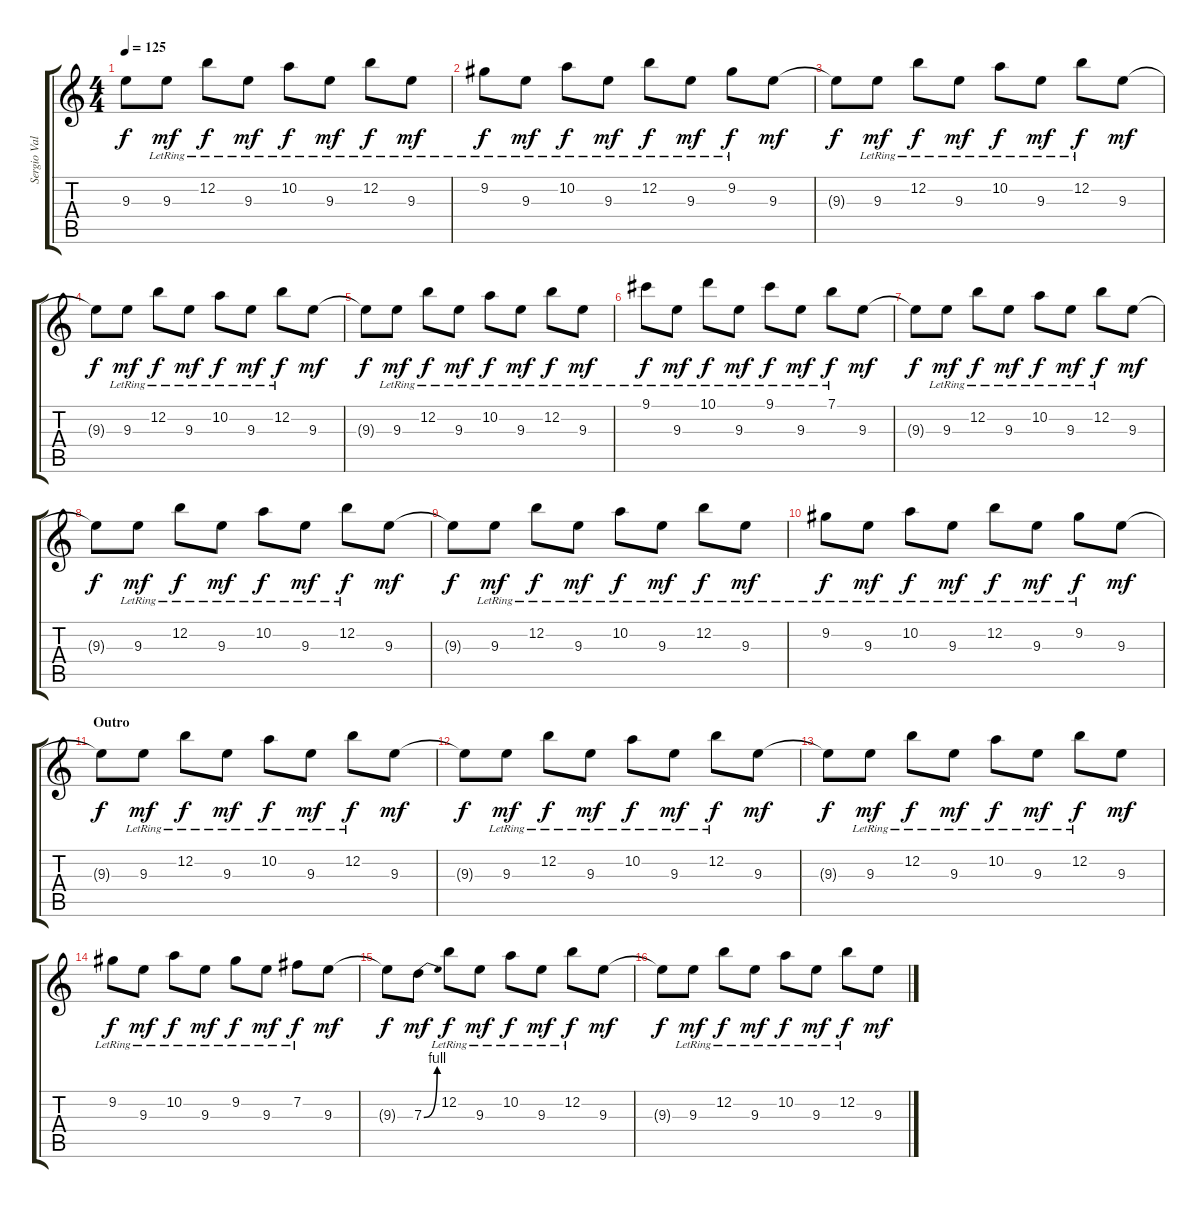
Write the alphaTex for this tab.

\track ("Sergio Vallín" "Sergio Val") {instrument overdrivenguitar}
\staff {score tabs}
\tuning (E4 B3 G3 D3 A2 E2) {hide}
\ts (4 4)
\tempo 125
\clef g2
\ks c
9.3{t}.8{dy f} 9.3{lr}.8{dy mf} 12.2{lr}.8{dy f} 9.3{lr}.8{dy mf} 10.2{lr}.8{dy f} 9.3{lr}.8{dy mf} 12.2{lr}.8{dy f} 9.3{lr}.8{dy mf} |
9.2{lr}.8{dy f} 9.3{lr}.8{dy mf} 10.2{lr}.8{dy f} 9.3{lr}.8{dy mf} 12.2{lr}.8{dy f} 9.3{lr}.8{dy mf} 9.2{lr}.8{dy f} 9.3.8{dy mf} |
9.3{t}.8{dy f} 9.3{lr}.8{dy mf} 12.2{lr}.8{dy f} 9.3{lr}.8{dy mf} 10.2{lr}.8{dy f} 9.3{lr}.8{dy mf} 12.2{lr}.8{dy f} 9.3.8{dy mf} |
9.3{t}.8{dy f} 9.3{lr}.8{dy mf} 12.2{lr}.8{dy f} 9.3{lr}.8{dy mf} 10.2{lr}.8{dy f} 9.3{lr}.8{dy mf} 12.2{lr}.8{dy f} 9.3.8{dy mf} |
9.3{t}.8{dy f} 9.3{lr}.8{dy mf} 12.2{lr}.8{dy f} 9.3{lr}.8{dy mf} 10.2{lr}.8{dy f} 9.3{lr}.8{dy mf} 12.2{lr}.8{dy f} 9.3{lr}.8{dy mf} |
9.1{lr}.8{dy f} 9.3{lr}.8{dy mf} 10.1{lr}.8{dy f} 9.3{lr}.8{dy mf} 9.1{lr}.8{dy f} 9.3{lr}.8{dy mf} 7.1{lr}.8{dy f} 9.3.8{dy mf} |
9.3{t}.8{dy f} 9.3{lr}.8{dy mf} 12.2{lr}.8{dy f} 9.3{lr}.8{dy mf} 10.2{lr}.8{dy f} 9.3{lr}.8{dy mf} 12.2{lr}.8{dy f} 9.3.8{dy mf} |
9.3{t}.8{dy f} 9.3{lr}.8{dy mf} 12.2{lr}.8{dy f} 9.3{lr}.8{dy mf} 10.2{lr}.8{dy f} 9.3{lr}.8{dy mf} 12.2{lr}.8{dy f} 9.3.8{dy mf} |
9.3{t}.8{dy f} 9.3{lr}.8{dy mf} 12.2{lr}.8{dy f} 9.3{lr}.8{dy mf} 10.2{lr}.8{dy f} 9.3{lr}.8{dy mf} 12.2{lr}.8{dy f} 9.3{lr}.8{dy mf} |
9.2{lr}.8{dy f} 9.3{lr}.8{dy mf} 10.2{lr}.8{dy f} 9.3{lr}.8{dy mf} 12.2{lr}.8{dy f} 9.3{lr}.8{dy mf} 9.2{lr}.8{dy f} 9.3.8{dy mf} |
\section ("" "Outro")
9.3{t}.8{dy f} 9.3{lr}.8{dy mf} 12.2{lr}.8{dy f} 9.3{lr}.8{dy mf} 10.2{lr}.8{dy f} 9.3{lr}.8{dy mf} 12.2{lr}.8{dy f} 9.3.8{dy mf} |
9.3{t}.8{dy f} 9.3{lr}.8{dy mf} 12.2{lr}.8{dy f} 9.3{lr}.8{dy mf} 10.2{lr}.8{dy f} 9.3{lr}.8{dy mf} 12.2{lr}.8{dy f} 9.3.8{dy mf} |
9.3{t}.8{dy f} 9.3{lr}.8{dy mf} 12.2{lr}.8{dy f} 9.3{lr}.8{dy mf} 10.2{lr}.8{dy f} 9.3{lr}.8{dy mf} 12.2{lr}.8{dy f} 9.3.8{dy mf} |
9.2{lr}.8{dy f} 9.3{lr}.8{dy mf} 10.2{lr}.8{dy f} 9.3{lr}.8{dy mf} 9.2{lr}.8{dy f} 9.3{lr}.8{dy mf} 7.2{lr}.8{dy f} 9.3.8{dy mf} |
9.3{t}.8{dy f} 7.3{be (bend 0 0 60 4)}.8{dy mf} 12.2{lr}.8{dy f} 9.3{lr}.8{dy mf} 10.2{lr}.8{dy f} 9.3{lr}.8{dy mf} 12.2{lr}.8{dy f} 9.3.8{dy mf} |
9.3{t}.8{dy f} 9.3{lr}.8{dy mf} 12.2{lr}.8{dy f} 9.3{lr}.8{dy mf} 10.2{lr}.8{dy f} 9.3{lr}.8{dy mf} 12.2{lr}.8{dy f} 9.3.8{dy mf}
